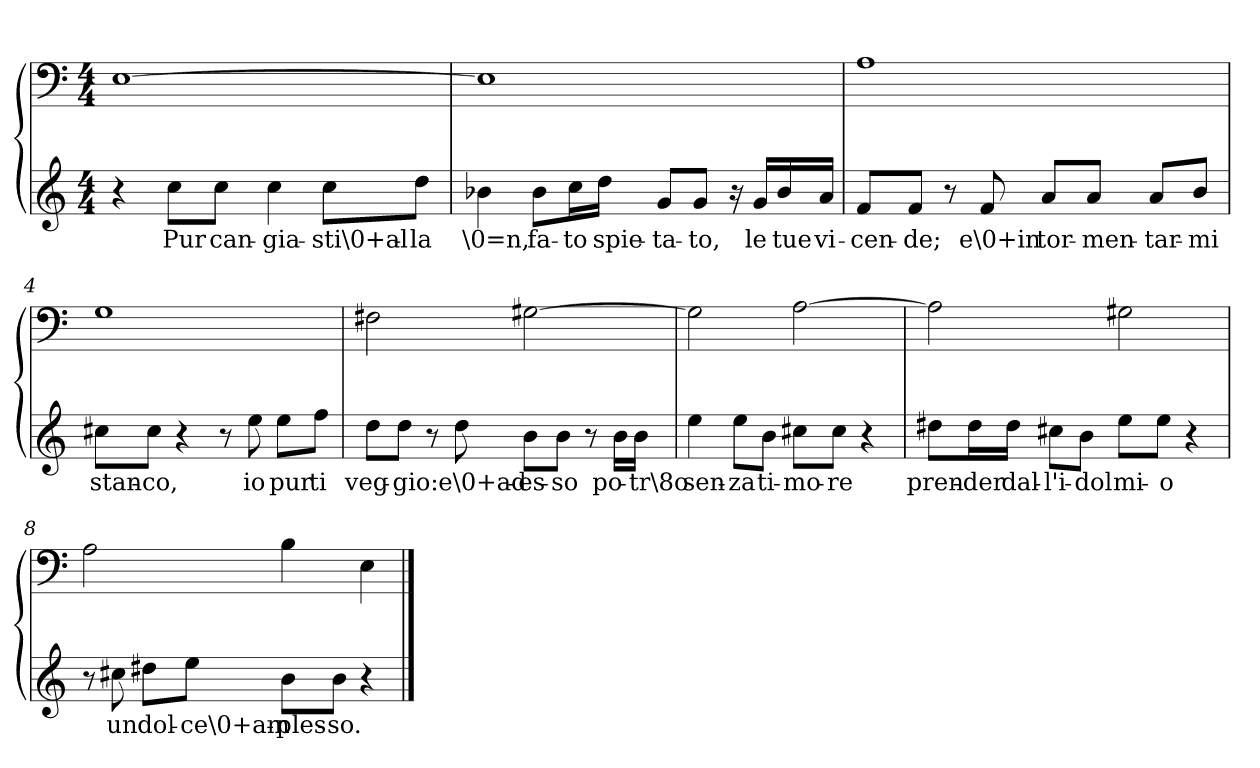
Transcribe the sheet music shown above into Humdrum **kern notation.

**kern	**text	**kern
*part1	*part1	*part1
*staff2	*staff2	*staff1
*clefG2	*	*clefF4
*k[]	*	*k[]
*a:	*	*a:
*M4/4	*	*M4/4
=1	=1	=1
4r	.	[1E\
8cc\L	Pur	.
8cc\J	can-	.
4cc\	-gia-	.
8cc\L	-sti\0+al-	.
8dd\J	-la	.
=2	=2	=2
4b-X\	\0=n,	1E\]
8b-\L	fa-	.
16cc\L	-to	.
16dd\JJ	spie-	.
8g/L	-ta-	.
8g/J	-to,	.
16r	.	.
16g/LL	le	.
16b-/	tue	.
16a/JJ	vi-	.
=3	=3	=3
8f/L	-cen-	1A\
8f/J	-de;	.
8r	.	.
8f/	e\0+in	.
8a/L	tor-	.
8a/J	-men-	.
8a/L	-tar-	.
8b/J	-mi	.
=4	=4	=4
8cc#X\L	stan-	1G\
8cc#\J	-co,	.
4r	.	.
8r	.	.
8ee\	io	.
8ee\L	pur	.
8ff\J	ti	.
=5	=5	=5
8dd\L	veg-	2F#X\
8dd\J	-gio:	.
8r	.	.
8dd\	e\0+ad-	.
8b\L	-es-	[2G#X\
8b\J	-so	.
8r	.	.
16b\LL	po-	.
16b\JJ	-tr\8o	.
=6	=6	=6
4ee\	sen-	2G#\]
8ee\L	-za	.
8b\J	ti-	.
8cc#X\L	-mo-	[2A\
8cc#\J	-re	.
4r	.	.
=7	=7	=7
8dd#X\L	pren-	2A\]
16dd#\L	-der	.
16dd#\JJ	dal-	.
8cc#X\L	-l'i-	.
8b\J	-dol	.
8ee\L	mi-	2G#X\
8ee\J	-o	.
4r	.	.
=8	=8	=8
8r	.	2A\
8cc#X\	un	.
8dd#X\L	dol-	.
8ee\J	-ce\0+am-	.
8b\L	-ples-	4B\
8b\J	-so.	.
4r	.	4E\
==	==	==
*-	*-	*-
